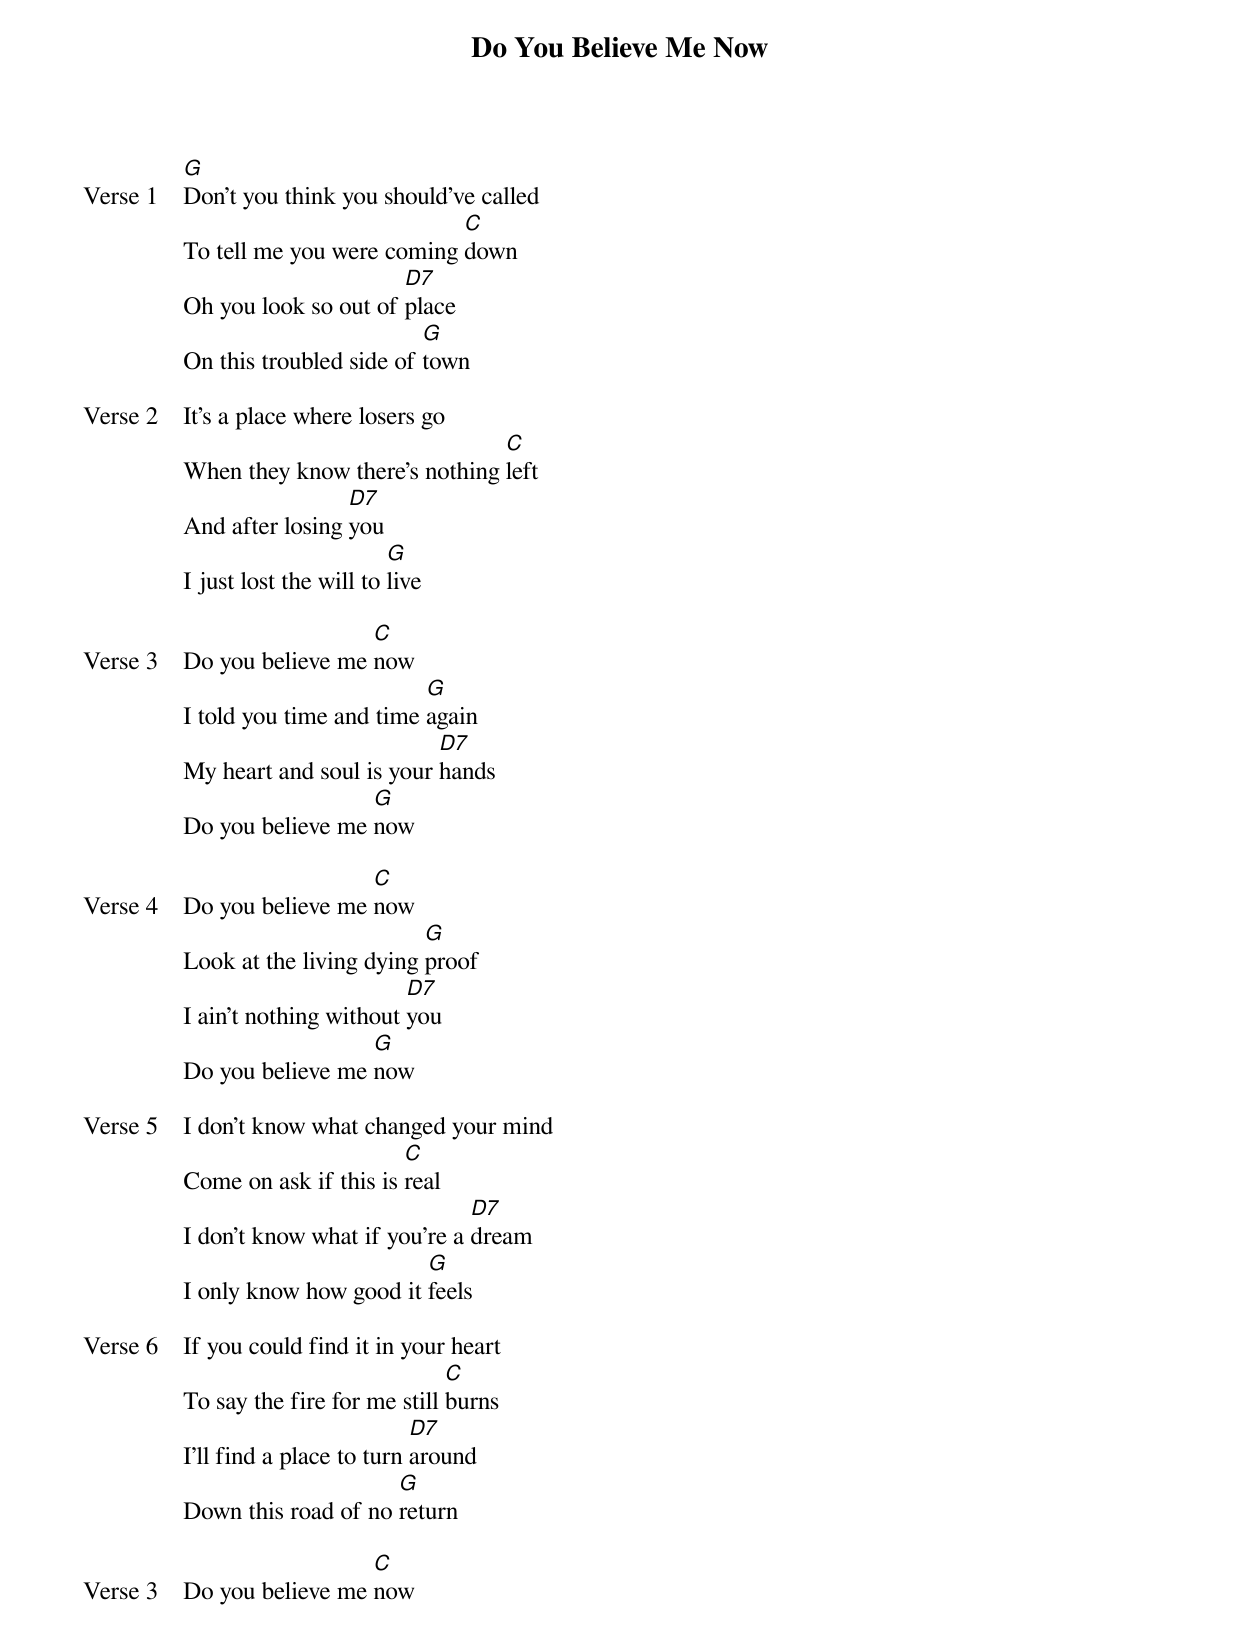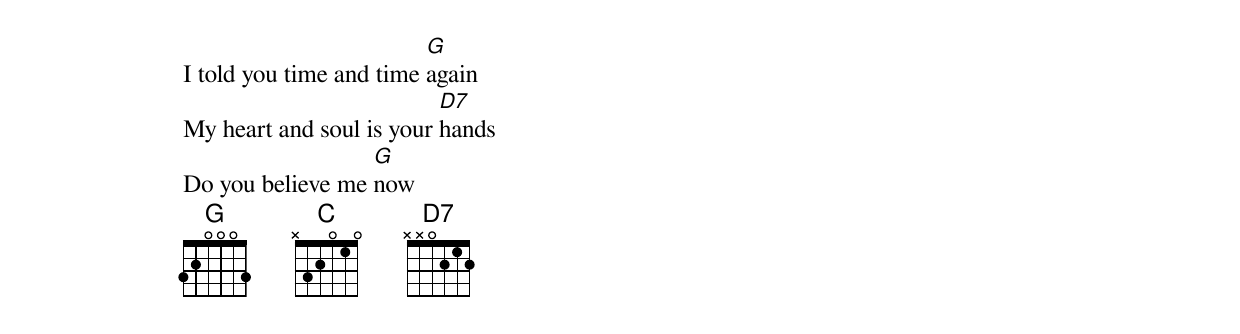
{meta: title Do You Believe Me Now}
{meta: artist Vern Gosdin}
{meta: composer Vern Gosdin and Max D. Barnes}
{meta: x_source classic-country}
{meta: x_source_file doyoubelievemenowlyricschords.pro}
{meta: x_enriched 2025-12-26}

{start_of_verse: Verse 1}
[G]Don't you think you should've called
To tell me you were coming [C]down
Oh you look so out of [D7]place
On this troubled side of [G]town
{end_of_verse}

{start_of_verse: Verse 2}
It's a place where losers go
When they know there's nothing [C]left
And after losing [D7]you
I just lost the will to [G]live
{end_of_verse}

{start_of_verse: Verse 3}
Do you believe me [C]now
I told you time and time [G]again
My heart and soul is your [D7]hands
Do you believe me [G]now
{end_of_verse}

{start_of_verse: Verse 4}
Do you believe me [C]now
Look at the living dying [G]proof
I ain't nothing without [D7]you
Do you believe me [G]now
{end_of_verse}

{start_of_verse: Verse 5}
I don't know what changed your mind
Come on ask if this is [C]real
I don't know what if you're a [D7]dream
I only know how good it [G]feels
{end_of_verse}

{start_of_verse: Verse 6}
If you could find it in your heart
To say the fire for me still [C]burns
I'll find a place to turn [D7]around
Down this road of no [G]return
{end_of_verse}

{start_of_verse: Verse 3}
Do you believe me [C]now
I told you time and time [G]again
My heart and soul is your [D7]hands
Do you believe me [G]now
{end_of_verse}
